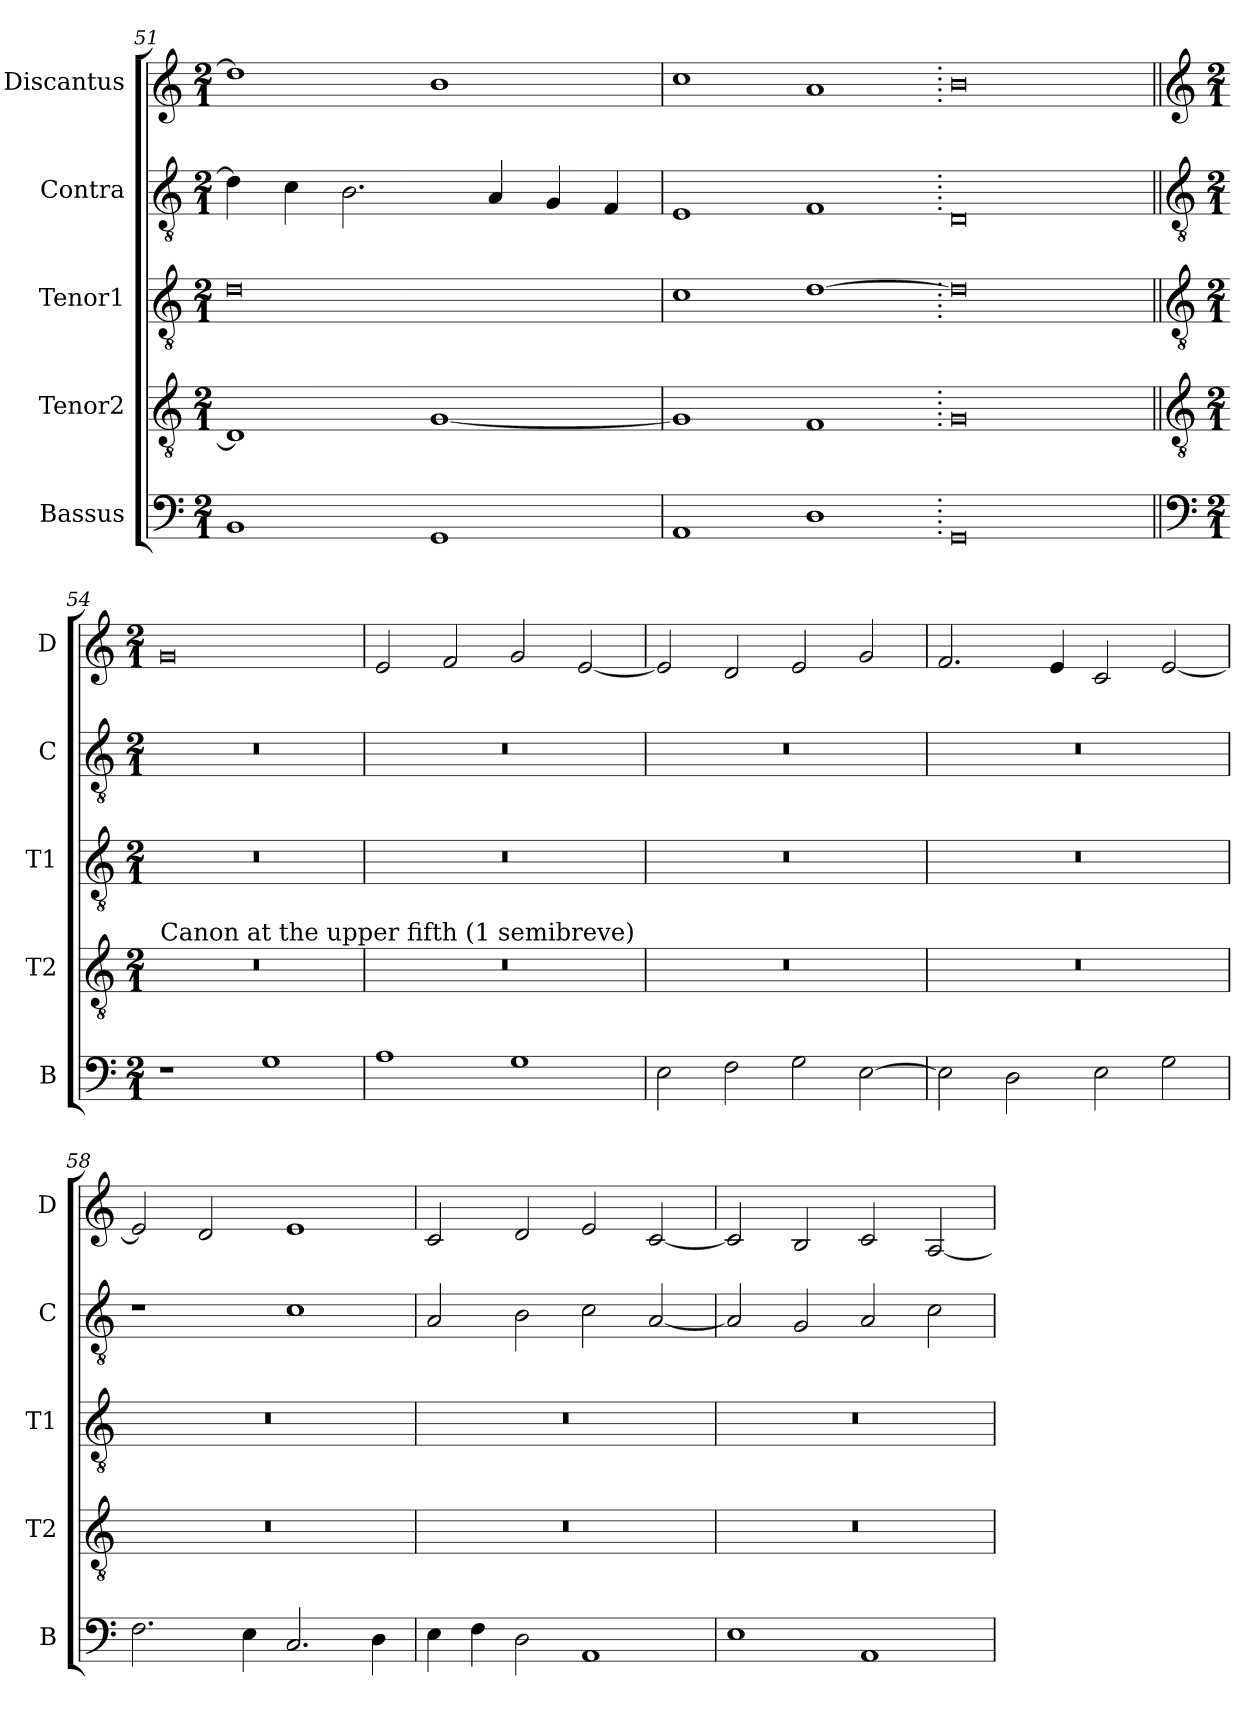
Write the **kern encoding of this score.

**kern	**kern	**kern	**kern	**kern
*part5	*part4	*part3	*part2	*part1
*staff5	*staff4	*staff3	*staff2	*staff1
*I"Bassus	*I"Tenor2	*I"Tenor1	*I"Contra	*I"Discantus
*I'B	*I'T2	*I'T1	*I'C	*I'D
*clefF4	*clefGv2	*clefGv2	*clefGv2	*clefG2
*k[]	*k[]	*k[]	*k[]	*k[]
*M2/1	*M2/1	*M2/1	*M2/1	*M2/1
=51	=51	=51	=51	=51
1BB	1D]	0d	4d\]	1dd]
.	.	.	4c\	.
.	.	.	2.B\	.
1GG	[1G	.	.	1b
.	.	.	4A/	.
.	.	.	4G/	.
.	.	.	4F/	.
=52	=52	=52	=52	=52
1AA	1G]	1c	1E	1cc
1D	1F	[1d	1F	1a
=53.	=53.	=53.	=53.	=53.
0GG	0G	0d]	0D	0b
!!LO:LB:g=z
=54||	=54||	=54||	=54||	=54||
*clefF4	*clefGv2	*clefGv2	*clefGv2	*clefG2
*k[]	*k[]	*k[]	*k[]	*k[]
*M2/1	*M2/1	*M2/1	*M2/1	*M2/1
!	!LO:TX:a:t=Canon at the upper fifth (1 semibreve)	!	!	!
1r	0r	0r	0r	0g
1G	.	.	.	.
=55	=55	=55	=55	=55
1A	0r	0r	0r	2e/
.	.	.	.	2f/
1G	.	.	.	2g/
.	.	.	.	[2e/
=56	=56	=56	=56	=56
2E\	0r	0r	0r	2e/]
2F\	.	.	.	2d/
2G\	.	.	.	2e/
[2E\	.	.	.	2g/
=57	=57	=57	=57	=57
2E\]	0r	0r	0r	2.f/
2D\	.	.	.	.
.	.	.	.	4e/
2E\	.	.	.	2c/
2G\	.	.	.	[2e/
=58	=58	=58	=58	=58
2.F\	0r	0r	1r	2e/]
.	.	.	.	2d/
4E\	.	.	.	.
2.C/	.	.	1c	1e
4D\	.	.	.	.
=59	=59	=59	=59	=59
4E\	0r	0r	2A/	2c/
4F\	.	.	.	.
2D\	.	.	2B\	2d/
1AA	.	.	2c\	2e/
.	.	.	[2A/	[2c/
=60	=60	=60	=60	=60
1E	0r	0r	2A/]	2c/]
.	.	.	2G/	2B/
1AA	.	.	2A/	2c/
.	.	.	2c\	[2A/
=	=	=	=	=
*-	*-	*-	*-	*-
